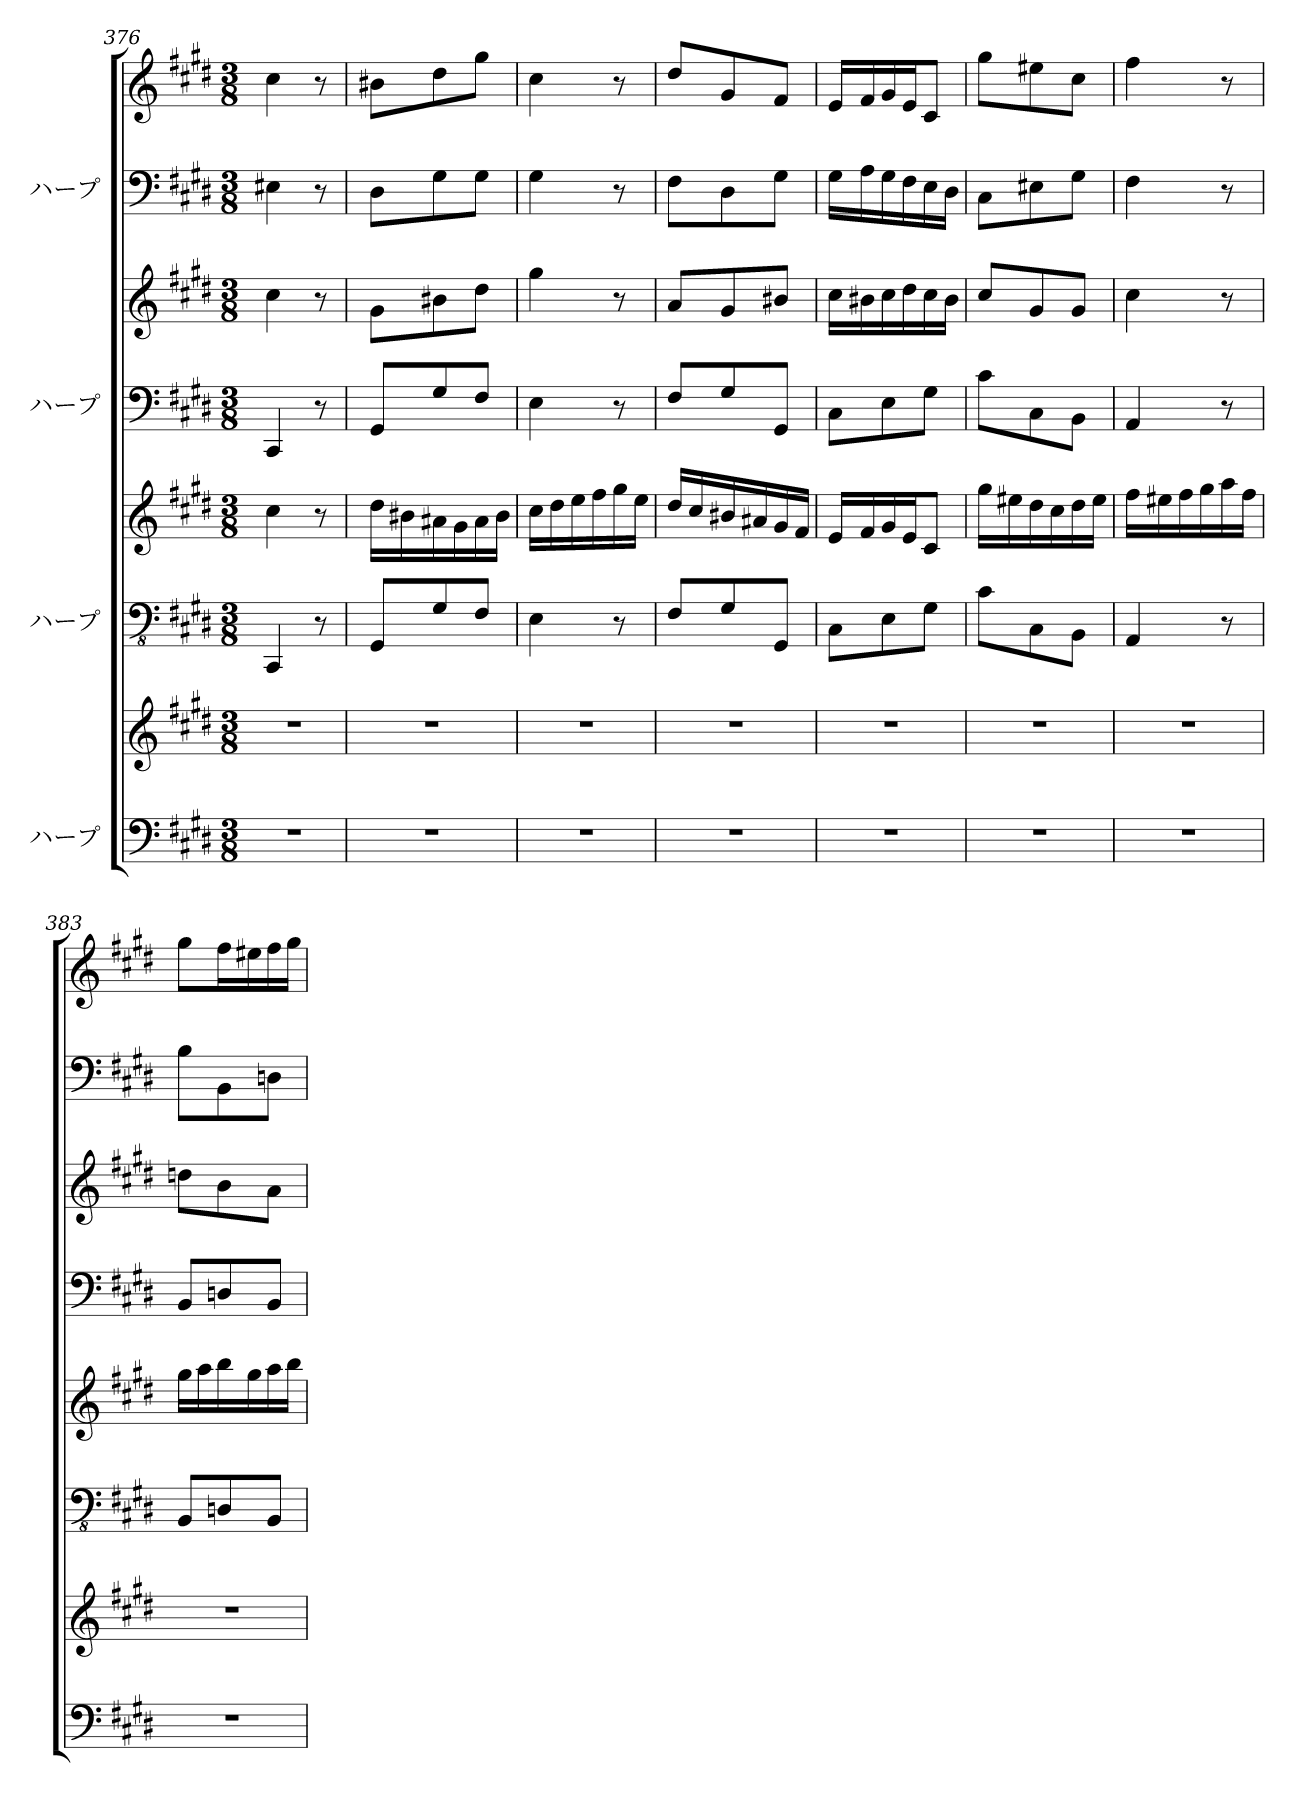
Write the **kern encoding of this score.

**kern	**kern	**kern	**kern	**kern	**kern	**kern	**kern
*part4	*part4	*part3	*part3	*part2	*part2	*part1	*part1
*staff8	*staff7	*staff6	*staff5	*staff4	*staff3	*staff2	*staff1
*I"ハープ	*	*I"ハープ	*	*I"ハープ	*	*I"ハープ	*
*clefF4	*clefG2	*clefFv4	*clefG2	*clefF4	*clefG2	*clefF4	*clefG2
*k[f#c#g#d#]	*k[f#c#g#d#]	*k[f#c#g#d#]	*k[f#c#g#d#]	*k[f#c#g#d#]	*k[f#c#g#d#]	*k[f#c#g#d#]	*k[f#c#g#d#]
*M3/8	*M3/8	*M3/8	*M3/8	*M3/8	*M3/8	*M3/8	*M3/8
=376	=376	=376	=376	=376	=376	=376	=376
4.r	4.r	4CCC#/	4cc#\	4CC#/	4cc#\	4E#X\	4cc#\
.	.	8r	8r	8r	8r	8r	8r
=377	=377	=377	=377	=377	=377	=377	=377
4.r	4.r	8GGG#/L	16dd#\LL	8GG#/L	8g#\L	8D#\L	8b#X\L
.	.	.	16b#X\	.	.	.	.
.	.	8GG#/	16a#X\	8G#/	8b#X\	8G#\	8dd#\
.	.	.	16g#\	.	.	.	.
.	.	8FF#/J	16a#\	8F#/J	8dd#\J	8G#\J	8gg#\J
.	.	.	16b#\JJ	.	.	.	.
=378	=378	=378	=378	=378	=378	=378	=378
4.r	4.r	4EE\	16cc#\LL	4E\	4gg#\	4G#\	4cc#\
.	.	.	16dd#\	.	.	.	.
.	.	.	16ee\	.	.	.	.
.	.	.	16ff#\	.	.	.	.
.	.	8r	16gg#\	8r	8r	8r	8r
.	.	.	16ee\JJ	.	.	.	.
=379	=379	=379	=379	=379	=379	=379	=379
4.r	4.r	8FF#/L	16dd#/LL	8F#/L	8a/L	8F#\L	8dd#/L
.	.	.	16cc#/	.	.	.	.
.	.	8GG#/	16b#X/	8G#/	8g#/	8D#\	8g#/
.	.	.	16a#X/	.	.	.	.
.	.	8GGG#/J	16g#/	8GG#/J	8b#X/J	8G#\J	8f#/J
.	.	.	16f#/JJ	.	.	.	.
=380	=380	=380	=380	=380	=380	=380	=380
4.r	4.r	8CC#\L	16e/LL	8C#\L	16cc#\LL	16G#\LL	16e/LL
.	.	.	16f#/	.	16b#X\	16A\	16f#/
.	.	8EE\	16g#/	8E\	16cc#\	16G#\	16g#/
.	.	.	16e/J	.	16dd#\	16F#\	16e/J
.	.	8GG#\J	8c#/J	8G#\J	16cc#\	16E\	8c#/J
.	.	.	.	.	16b#\JJ	16D#\JJ	.
!!LO:PB:g=z
=381	=381	=381	=381	=381	=381	=381	=381
4.r	4.r	8C#\L	16gg#\LL	8c#\L	8cc#/L	8C#\L	8gg#\L
.	.	.	16ee#X\	.	.	.	.
.	.	8CC#\	16dd#\	8C#\	8g#/	8E#X\	8ee#X\
.	.	.	16cc#\	.	.	.	.
.	.	8BBB\J	16dd#\	8BB\J	8g#/J	8G#\J	8cc#\J
.	.	.	16ee#\JJ	.	.	.	.
=382	=382	=382	=382	=382	=382	=382	=382
4.r	4.r	4AAA/	16ff#\LL	4AA/	4cc#\	4F#\	4ff#\
.	.	.	16ee#X\	.	.	.	.
.	.	.	16ff#\	.	.	.	.
.	.	.	16gg#\	.	.	.	.
.	.	8r	16aa\	8r	8r	8r	8r
.	.	.	16ff#\JJ	.	.	.	.
=383	=383	=383	=383	=383	=383	=383	=383
4.r	4.r	8BBB/L	16gg#\LL	8BB/L	8ddn\L	8B\L	8gg#\L
.	.	.	16aa\	.	.	.	.
.	.	8DDn/	16bb\	8Dn/	8b\	8BB\	16ff#\L
.	.	.	16gg#\	.	.	.	16ee#X\
.	.	8BBB/J	16aa\	8BB/J	8a\J	8Dn\J	16ff#\
.	.	.	16bb\JJ	.	.	.	16gg#\JJ
=	=	=	=	=	=	=	=
*-	*-	*-	*-	*-	*-	*-	*-
